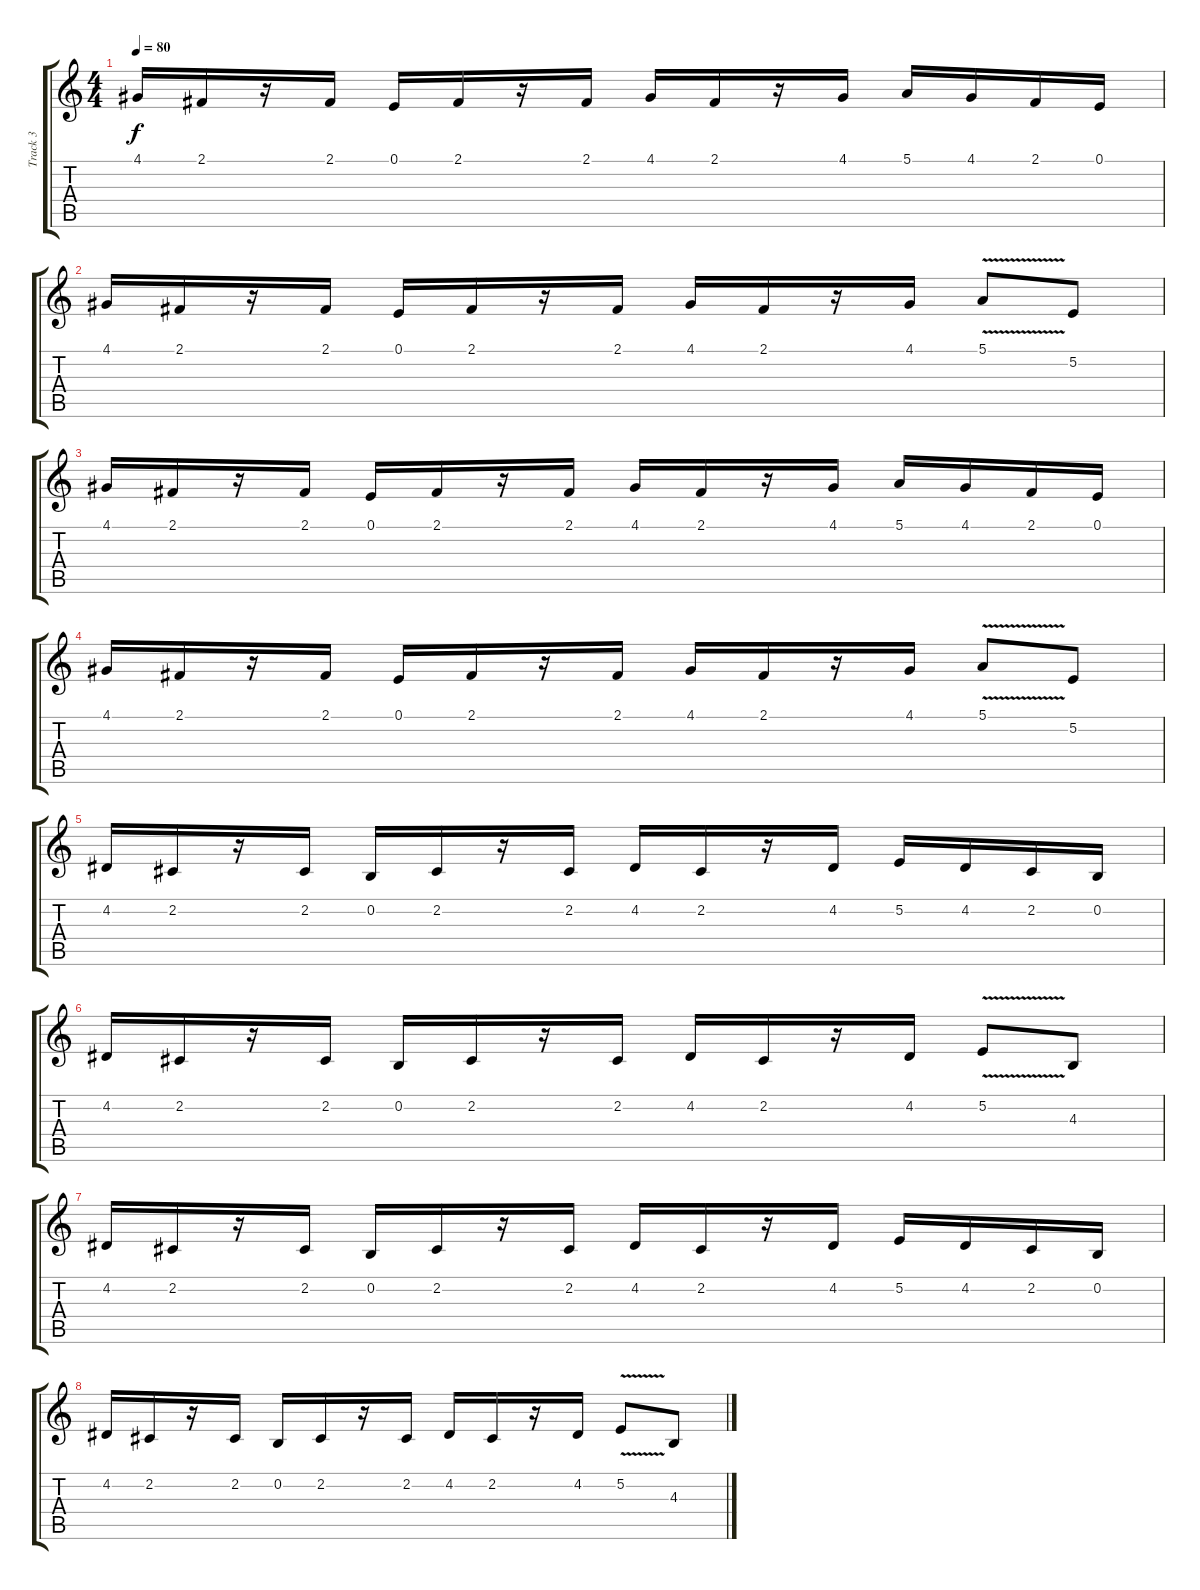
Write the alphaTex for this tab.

\track ("Track 3" "Track 3") {instrument violin}
\staff {score tabs}
\tuning (E4 B3 G3 D3 A2 E2) {hide}
\ts (4 4)
\tempo 80
\clef g2
\ks c
4.1.16{dy f} 2.1.16 r.16 2.1.16 0.1.16 2.1.16 r.16 2.1.16 4.1.16 2.1.16 r.16 4.1.16 5.1.16 4.1.16 2.1.16 0.1.16 |
4.1.16 2.1.16 r.16 2.1.16 0.1.16 2.1.16 r.16 2.1.16 4.1.16 2.1.16 r.16 4.1.16 5.1{v}.8 5.2.8 |
4.1.16 2.1.16 r.16 2.1.16 0.1.16 2.1.16 r.16 2.1.16 4.1.16 2.1.16 r.16 4.1.16 5.1.16 4.1.16 2.1.16 0.1.16 |
4.1.16 2.1.16 r.16 2.1.16 0.1.16 2.1.16 r.16 2.1.16 4.1.16 2.1.16 r.16 4.1.16 5.1{v}.8 5.2.8 |
4.2.16 2.2.16 r.16 2.2.16 0.2.16 2.2.16 r.16 2.2.16 4.2.16 2.2.16 r.16 4.2.16 5.2.16 4.2.16 2.2.16 0.2.16 |
4.2.16 2.2.16 r.16 2.2.16 0.2.16 2.2.16 r.16 2.2.16 4.2.16 2.2.16 r.16 4.2.16 5.2{v}.8 4.3.8 |
4.2.16 2.2.16 r.16 2.2.16 0.2.16 2.2.16 r.16 2.2.16 4.2.16 2.2.16 r.16 4.2.16 5.2.16 4.2.16 2.2.16 0.2.16 |
4.2.16 2.2.16 r.16 2.2.16 0.2.16 2.2.16 r.16 2.2.16 4.2.16 2.2.16 r.16 4.2.16 5.2{v}.8 4.3.8
